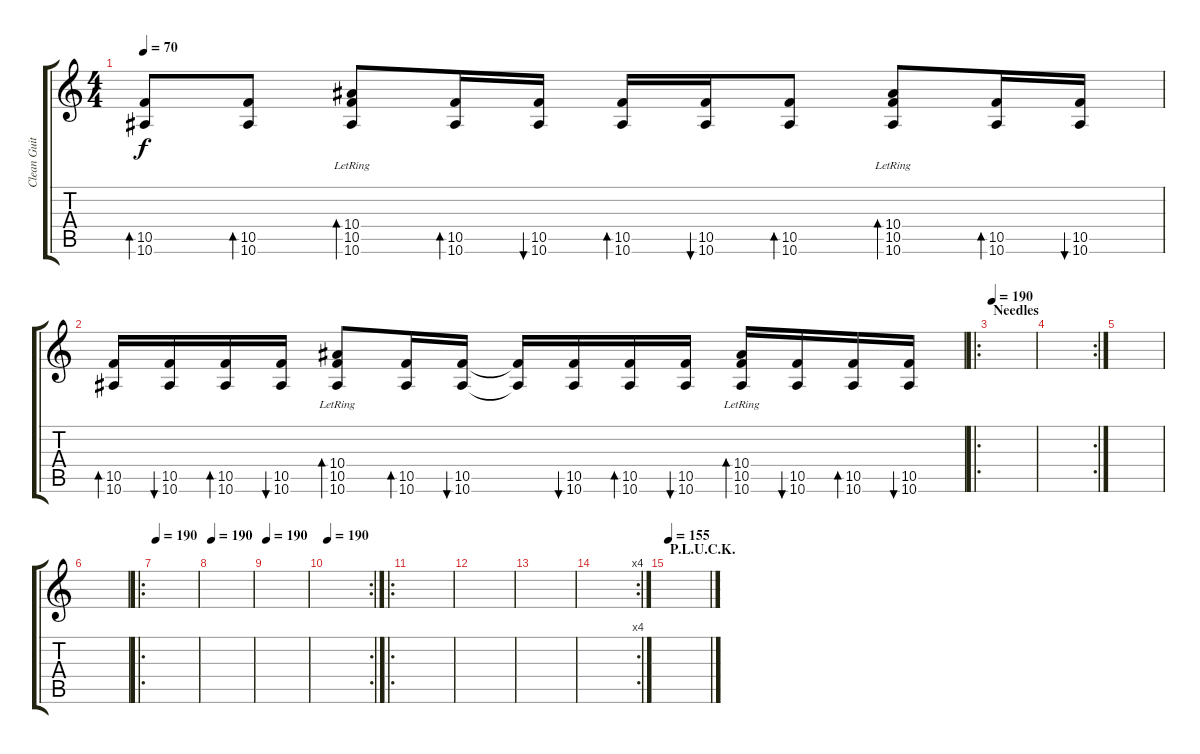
\track ("Clean Guitar" "Clean Guit") {instrument electricguitarclean}
\staff {score tabs}
\tuning (D4 A3 F3 C3 G2 C2) {hide}
\ts (4 4)
\tempo 70
\clef g2
\ks c
(10.5 10.6).8{bd 60 dy f volume 10 instrument acousticguitarsteel} (10.5 10.6).8{bd 60} (10.4{lr} 10.5 10.6).8{bd 60} (10.5 10.6).16{bd 60} (10.5 10.6).16{bu 60} (10.5 10.6).16{bd 60} (10.5 10.6).16{bu 60} (10.5 10.6).8{bd 60} (10.4{lr} 10.5 10.6).8{bd 60} (10.5 10.6).16{bd 60} (10.5 10.6).16{bu 60} |
(10.5 10.6).16{bd 60} (10.5 10.6).16{bu 60} (10.5 10.6).16{bd 60} (10.5 10.6).16{bu 60} (10.4{lr} 10.5 10.6).8{bd 60} (10.5 10.6).16{bd 60} (10.5 10.6).16{bu 60} (10.5{t} 10.6{t}).16 (10.5 10.6).16{bu 60} (10.5 10.6).16{bd 60} (10.5 10.6).16{bu 60} (10.4{lr} 10.5 10.6).16{bd 60} (10.5 10.6).16{bu 60} (10.5 10.6).16{bd 60} (10.5 10.6).16{bu 60} |
\ro
\section ("" "Needles")
\tempo 190
|
\rc 2
|
|
|
\ro
\tempo 190
|
\tempo 190
|
\tempo 190
|
\rc 2
\tempo 190
|
\ro
|
|
|
\rc 4
|
\section ("" "P.L.U.C.K.")
\tempo 155
